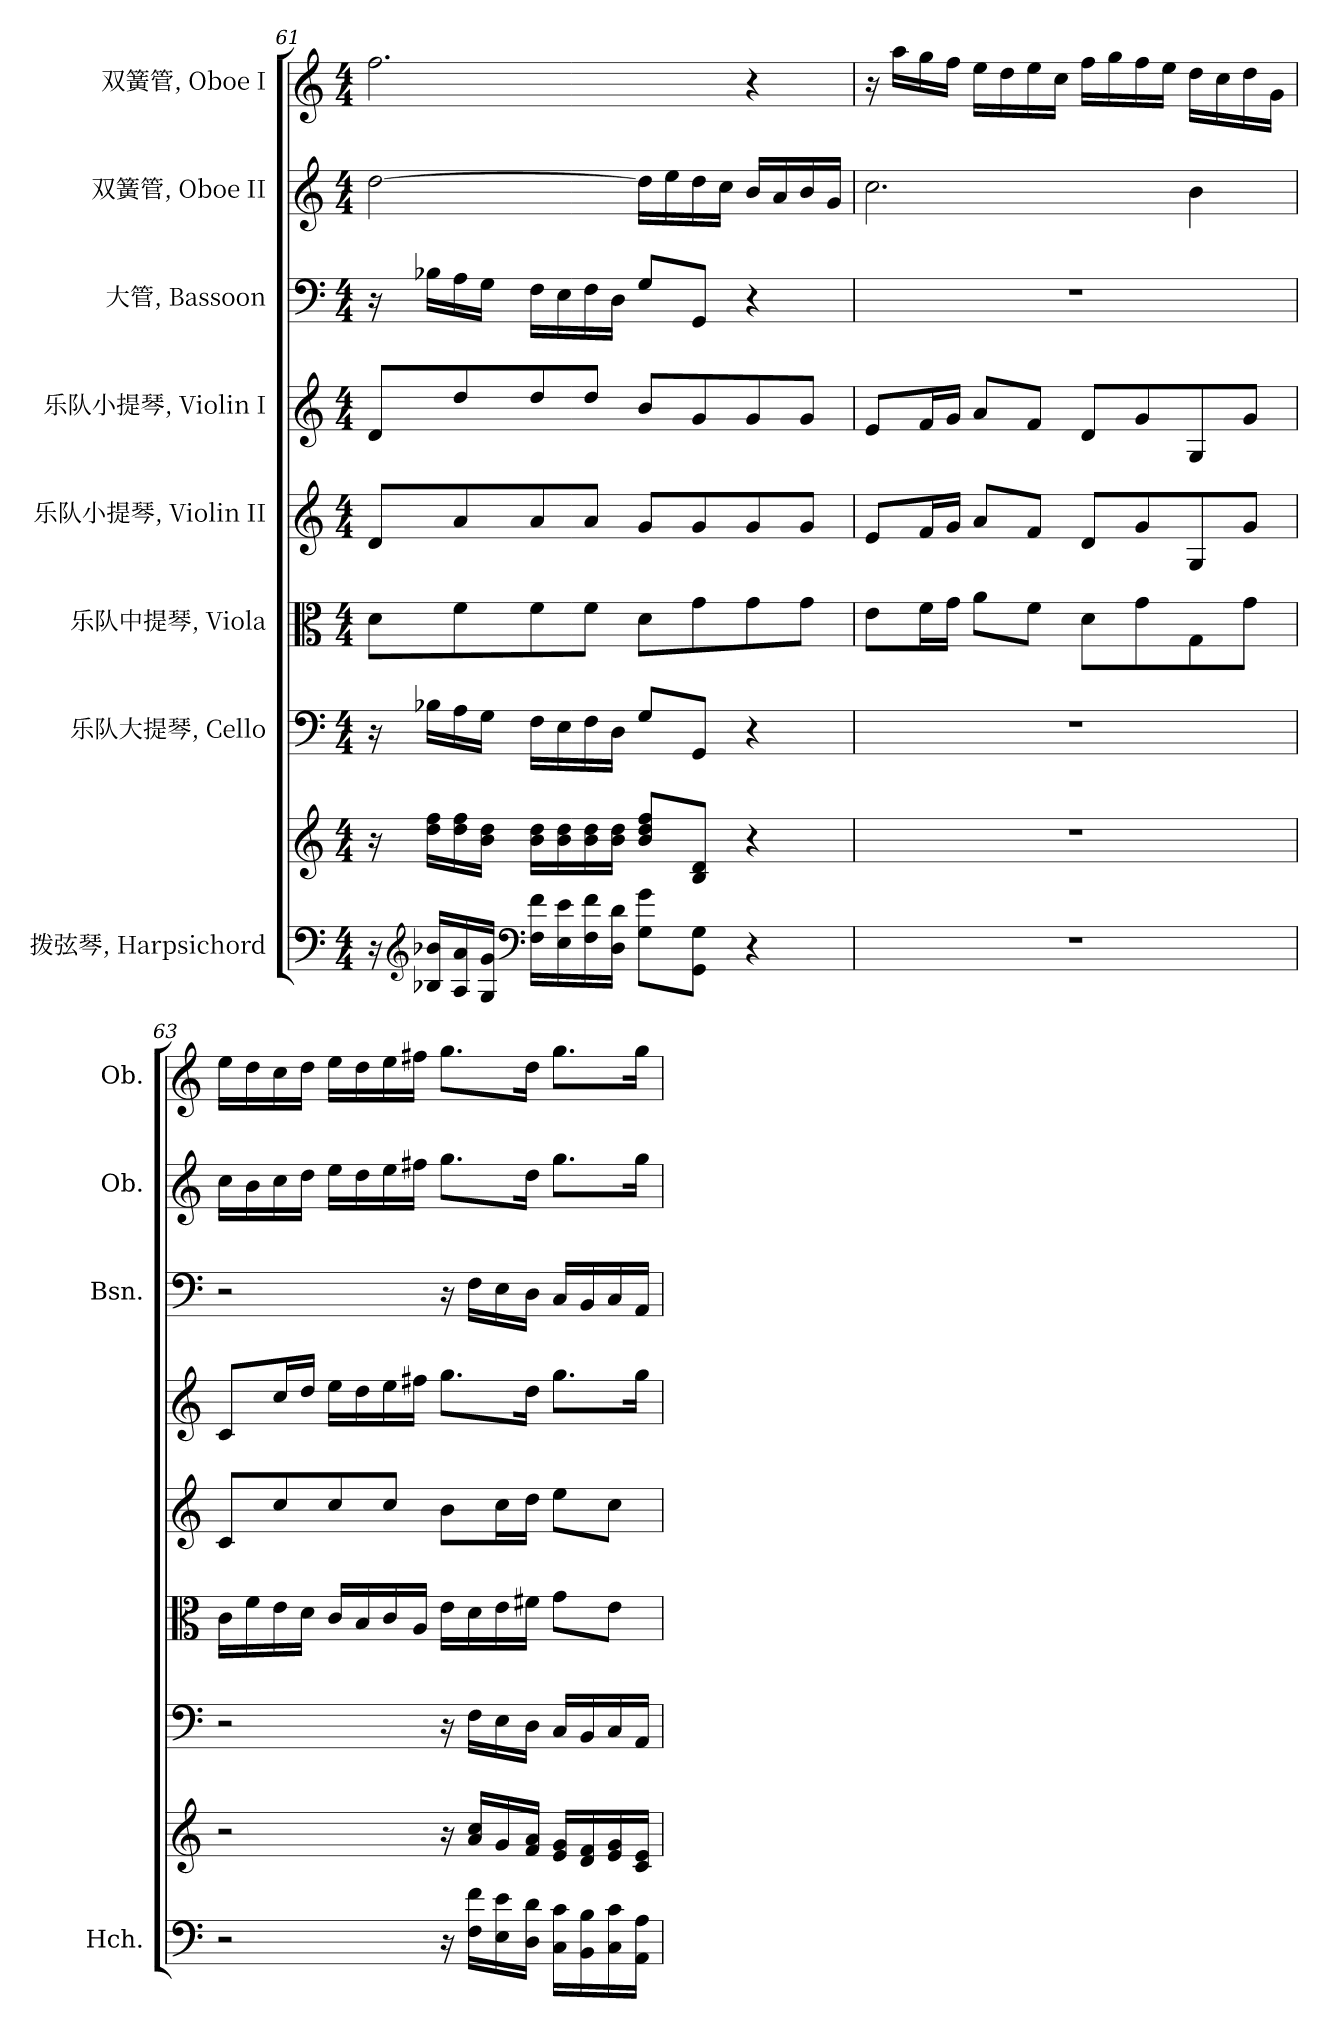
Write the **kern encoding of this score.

**kern	**kern	**kern	**kern	**kern	**kern	**kern	**kern	**kern
*part8	*part8	*part7	*part6	*part5	*part4	*part3	*part2	*part1
*staff9	*staff8	*staff7	*staff6	*staff5	*staff4	*staff3	*staff2	*staff1
*I"拨弦琴, Harpsichord	*	*I"乐队大提琴, Cello	*I"乐队中提琴, Viola	*I"乐队小提琴, Violin II	*I"乐队小提琴, Violin I	*I"大管, Bassoon	*I"双簧管, Oboe II	*I"双簧管, Oboe I
*I'Hch.	*	*	*	*	*	*I'Bsn.	*I'Ob.	*I'Ob.
*clefF4	*clefG2	*clefF4	*clefC3	*clefG2	*clefG2	*clefF4	*clefG2	*clefG2
*k[]	*k[]	*k[]	*k[]	*k[]	*k[]	*k[]	*k[]	*k[]
*M4/4	*M4/4	*M4/4	*M4/4	*M4/4	*M4/4	*M4/4	*M4/4	*M4/4
=61	=61	=61	=61	=61	=61	=61	=61	=61
16r	16r	16r	8d\L	8d/L	8d/L	16r	[2dd\	2.ff\
*clefG2	*	*	*	*	*	*	*	*
16B-X/ 16b-X/LL	16dd\ 16ff\LL	16B-X\LL	.	.	.	16B-X\LL	.	.
16A/ 16a/	16dd\ 16ff\	16A\	8f\	8a/	8dd/	16A\	.	.
16G/ 16g/JJ	16b\ 16dd\JJ	16G\JJ	.	.	.	16G\JJ	.	.
*clefF4	*	*	*	*	*	*	*	*
16F\ 16f\LL	16b\ 16dd\LL	16F\LL	8f\	8a/	8dd/	16F\LL	.	.
16E\ 16e\	16b\ 16dd\	16E\	.	.	.	16E\	.	.
16F\ 16f\	16b\ 16dd\	16F\	8f\J	8a/J	8dd/J	16F\	.	.
16D\ 16d\JJ	16b\ 16dd\JJ	16D\JJ	.	.	.	16D\JJ	.	.
8G\ 8g\L	8b/ 8dd/ 8ff/L	8G/L	8d\L	8g/L	8b/L	8G/L	16dd\LL]	.
.	.	.	.	.	.	.	16ee\	.
8GG\ 8G\J	8B/ 8d/J	8GG/J	8g\	8g/	8g/	8GG/J	16dd\	.
.	.	.	.	.	.	.	16cc\JJ	.
4r	4r	4r	8g\	8g/	8g/	4r	16b/LL	4r
.	.	.	.	.	.	.	16a/	.
.	.	.	8g\J	8g/J	8g/J	.	16b/	.
.	.	.	.	.	.	.	16g/JJ	.
!!LO:PB:g=z
=62	=62	=62	=62	=62	=62	=62	=62	=62
1r	1r	1r	8e\L	8e/L	8e/L	1r	2.cc\	16r
.	.	.	.	.	.	.	.	16aa\LL
.	.	.	16f\L	16f/L	16f/L	.	.	16gg\
.	.	.	16g\JJ	16g/JJ	16g/JJ	.	.	16ff\JJ
.	.	.	8a\L	8a/L	8a/L	.	.	16ee\LL
.	.	.	.	.	.	.	.	16dd\
.	.	.	8f\J	8f/J	8f/J	.	.	16ee\
.	.	.	.	.	.	.	.	16cc\JJ
.	.	.	8d\L	8d/L	8d/L	.	.	16ff\LL
.	.	.	.	.	.	.	.	16gg\
.	.	.	8g\	8g/	8g/	.	.	16ff\
.	.	.	.	.	.	.	.	16ee\JJ
.	.	.	8G\	8G/	8G/	.	4b\	16dd\LL
.	.	.	.	.	.	.	.	16cc\
.	.	.	8g\J	8g/J	8g/J	.	.	16dd\
.	.	.	.	.	.	.	.	16g\JJ
=63	=63	=63	=63	=63	=63	=63	=63	=63
2r	2r	2r	16c\LL	8c/L	8c/L	2r	16cc\LL	16ee\LL
.	.	.	16f\	.	.	.	16b\	16dd\
.	.	.	16e\	8cc/	16cc/L	.	16cc\	16cc\
.	.	.	16d\JJ	.	16dd/JJ	.	16dd\JJ	16dd\JJ
.	.	.	16c/LL	8cc/	16ee\LL	.	16ee\LL	16ee\LL
.	.	.	16B/	.	16dd\	.	16dd\	16dd\
.	.	.	16c/	8cc/J	16ee\	.	16ee\	16ee\
.	.	.	16A/JJ	.	16ff#X\JJ	.	16ff#X\JJ	16ff#X\JJ
16r	16r	16r	16e\LL	8b\L	8.gg\L	16r	8.gg\L	8.gg\L
16F\ 16f\LL	16a/ 16cc/LL	16F\LL	16d\	.	.	16F\LL	.	.
16E\ 16e\	16g/	16E\	16e\	16cc\L	.	16E\	.	.
16D\ 16d\JJ	16f/ 16a/JJ	16D\JJ	16f#X\JJ	16dd\JJ	16dd\Jk	16D\JJ	16dd\Jk	16dd\Jk
16C\ 16c\LL	16e/ 16g/LL	16C/LL	8g\L	8ee\L	8.gg\L	16C/LL	8.gg\L	8.gg\L
16BB\ 16B\	16d/ 16f/	16BB/	.	.	.	16BB/	.	.
16C\ 16c\	16e/ 16g/	16C/	8e\J	8cc\J	.	16C/	.	.
16AA\ 16A\JJ	16c/ 16e/JJ	16AA/JJ	.	.	16gg\Jk	16AA/JJ	16gg\Jk	16gg\Jk
=	=	=	=	=	=	=	=	=
*-	*-	*-	*-	*-	*-	*-	*-	*-
